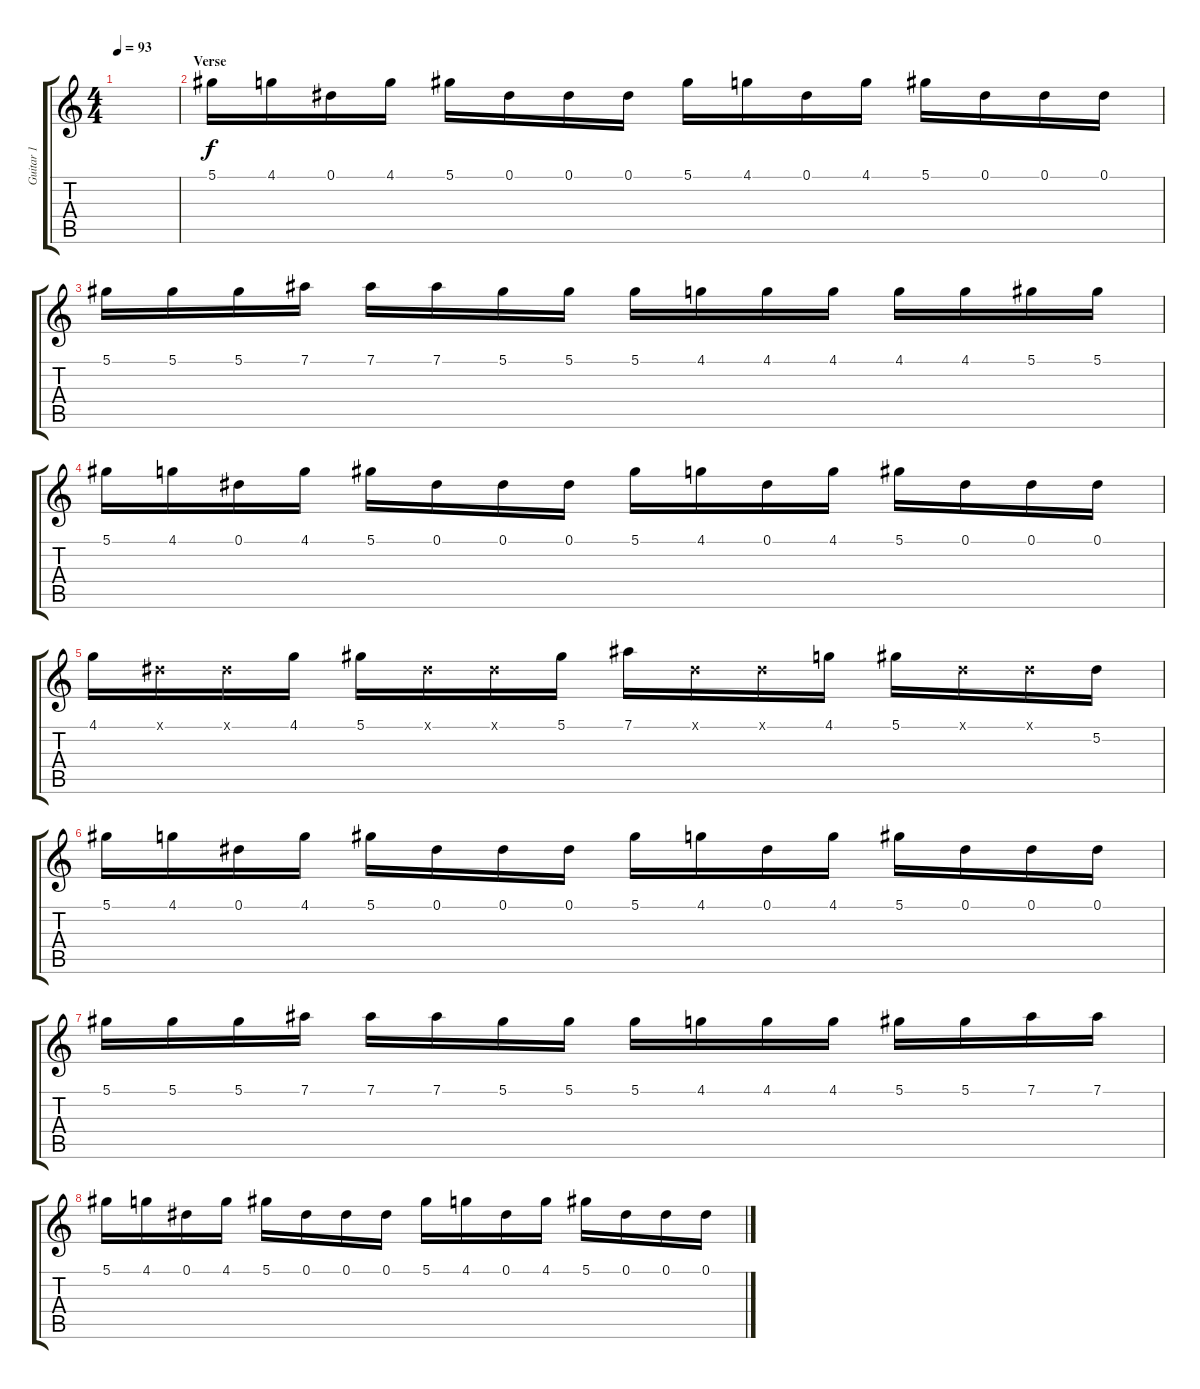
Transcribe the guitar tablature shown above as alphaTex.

\track ("Guitar 1" "Guitar 1") {instrument distortionguitar}
\staff {score tabs}
\tuning (Eb4 Bb3 Gb3 Db3 Ab2 Db2) {hide}
\ts (4 4)
\tempo 93
\clef g2
\ks c
|
\section ("" "Verse")
5.1.16 4.1.16 0.1.16 4.1.16 5.1.16 0.1.16 0.1.16 0.1.16 5.1.16 4.1.16 0.1.16 4.1.16 5.1.16 0.1.16 0.1.16 0.1.16 |
5.1.16 5.1.16 5.1.16 7.1.16 7.1.16 7.1.16 5.1.16 5.1.16 5.1.16 4.1.16 4.1.16 4.1.16 4.1.16 4.1.16 5.1.16 5.1.16 |
5.1.16 4.1.16 0.1.16 4.1.16 5.1.16 0.1.16 0.1.16 0.1.16 5.1.16 4.1.16 0.1.16 4.1.16 5.1.16 0.1.16 0.1.16 0.1.16 |
4.1.16 0.1{x}.16 0.1{x}.16 4.1.16 5.1.16 0.1{x}.16 0.1{x}.16 5.1.16 7.1.16 0.1{x}.16 0.1{x}.16 4.1.16 5.1.16 0.1{x}.16 0.1{x}.16 5.2.16 |
5.1.16 4.1.16 0.1.16 4.1.16 5.1.16 0.1.16 0.1.16 0.1.16 5.1.16 4.1.16 0.1.16 4.1.16 5.1.16 0.1.16 0.1.16 0.1.16 |
5.1.16 5.1.16 5.1.16 7.1.16 7.1.16 7.1.16 5.1.16 5.1.16 5.1.16 4.1.16 4.1.16 4.1.16 5.1.16 5.1.16 7.1.16 7.1.16 |
5.1.16 4.1.16 0.1.16 4.1.16 5.1.16 0.1.16 0.1.16 0.1.16 5.1.16 4.1.16 0.1.16 4.1.16 5.1.16 0.1.16 0.1.16 0.1.16
